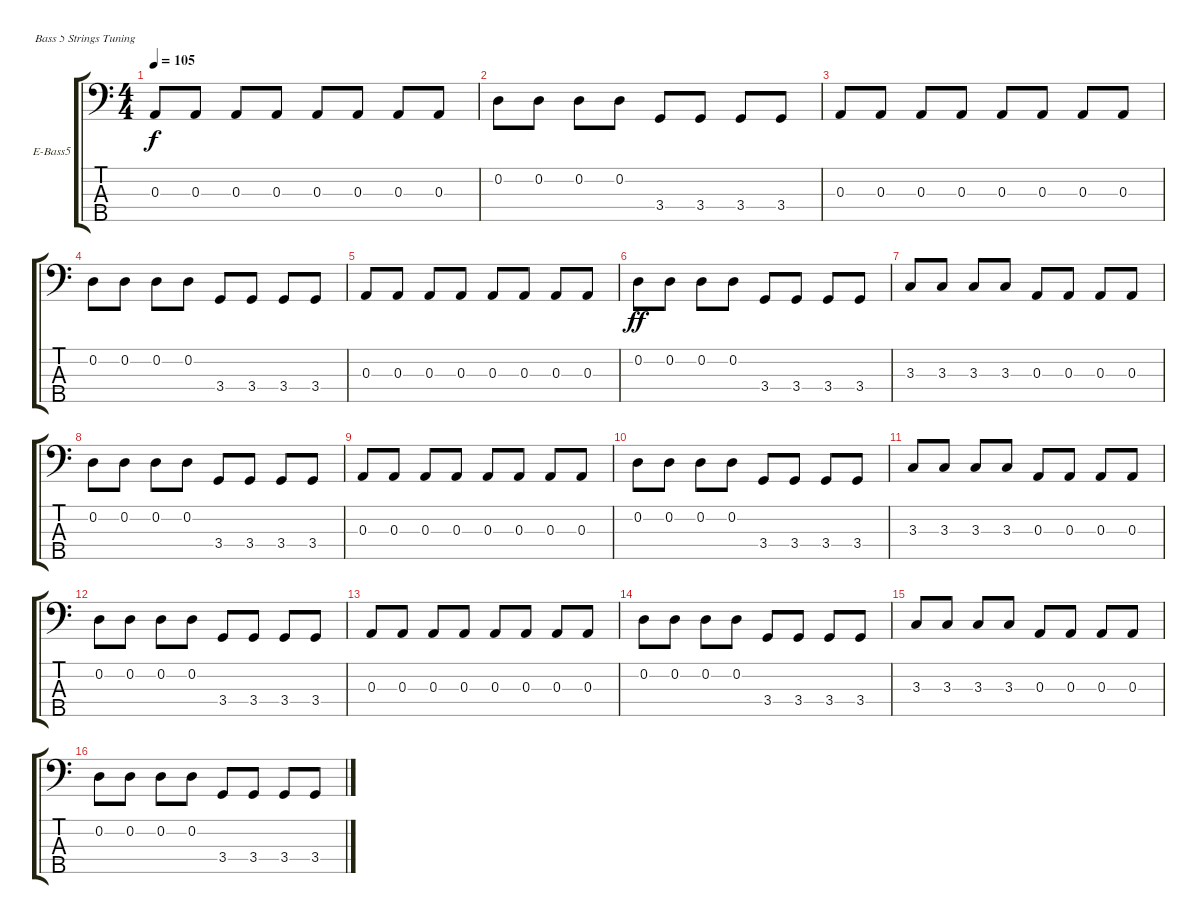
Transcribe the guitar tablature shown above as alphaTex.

\bracketExtendMode groupsimilarinstruments
\firstSystemTrackNameOrientation horizontal
\otherSystemsTrackNameOrientation horizontal
\track ("Bass guitar" "E-Bass5") {instrument slapbass1}
\staff {score tabs}
\tuning (G2 D2 A1 E1 B0)
\ts (4 4)
\tempo 105
\clef f4
\ks c
0.3.8{dy f} 0.3.8 0.3.8 0.3.8 0.3.8 0.3.8 0.3.8 0.3.8 |
0.2.8 0.2.8 0.2.8 0.2.8 3.4.8 3.4.8 3.4.8 3.4.8 |
0.3.8 0.3.8 0.3.8 0.3.8 0.3.8 0.3.8 0.3.8 0.3.8 |
0.2.8 0.2.8 0.2.8 0.2.8 3.4.8 3.4.8 3.4.8 3.4.8 |
0.3.8 0.3.8 0.3.8 0.3.8 0.3.8 0.3.8 0.3.8 0.3.8 |
0.2.8{dy ff} 0.2.8 0.2.8 0.2.8 3.4.8 3.4.8 3.4.8 3.4.8 |
3.3.8 3.3.8 3.3.8 3.3.8 0.3.8 0.3.8 0.3.8 0.3.8 |
0.2.8 0.2.8 0.2.8 0.2.8 3.4.8 3.4.8 3.4.8 3.4.8 |
0.3.8 0.3.8 0.3.8 0.3.8 0.3.8 0.3.8 0.3.8 0.3.8 |
0.2.8 0.2.8 0.2.8 0.2.8 3.4.8 3.4.8 3.4.8 3.4.8 |
3.3.8 3.3.8 3.3.8 3.3.8 0.3.8 0.3.8 0.3.8 0.3.8 |
0.2.8 0.2.8 0.2.8 0.2.8 3.4.8 3.4.8 3.4.8 3.4.8 |
0.3.8 0.3.8 0.3.8 0.3.8 0.3.8 0.3.8 0.3.8 0.3.8 |
0.2.8 0.2.8 0.2.8 0.2.8 3.4.8 3.4.8 3.4.8 3.4.8 |
3.3.8 3.3.8 3.3.8 3.3.8 0.3.8 0.3.8 0.3.8 0.3.8 |
0.2.8 0.2.8 0.2.8 0.2.8 3.4.8 3.4.8 3.4.8 3.4.8
